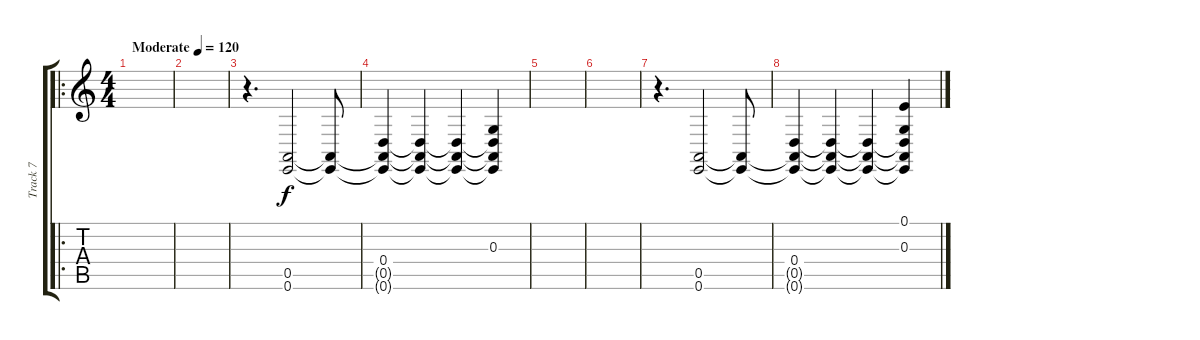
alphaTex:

\track ("Track 7" "Track 7") {instrument reversecymbal}
\staff {score tabs}
\tuning (E4 B3 G3 D3 A2 E2) {hide}
\ro
\ts (4 4)
\tempo (120 "Moderate")
\clef g2
\ks c
|
|
r.4{d} (0.5 0.6).2 (0.5{t} 0.6{t}).8 |
(0.4 0.5{t} 0.6{t}).4 (0.4{t} 0.5{t} 0.6{t}).4 (0.4{t} 0.5{t} 0.6{t}).4 (0.3 0.4{t} 0.5{t} 0.6{t}).4 |
|
|
r.4{d} (0.5 0.6).2 (0.5{t} 0.6{t}).8 |
(0.4 0.5{t} 0.6{t}).4 (0.4{t} 0.5{t} 0.6{t}).4 (0.4{t} 0.5{t} 0.6{t}).4 (0.1 0.3 0.4{t} 0.5{t} 0.6{t}).4
